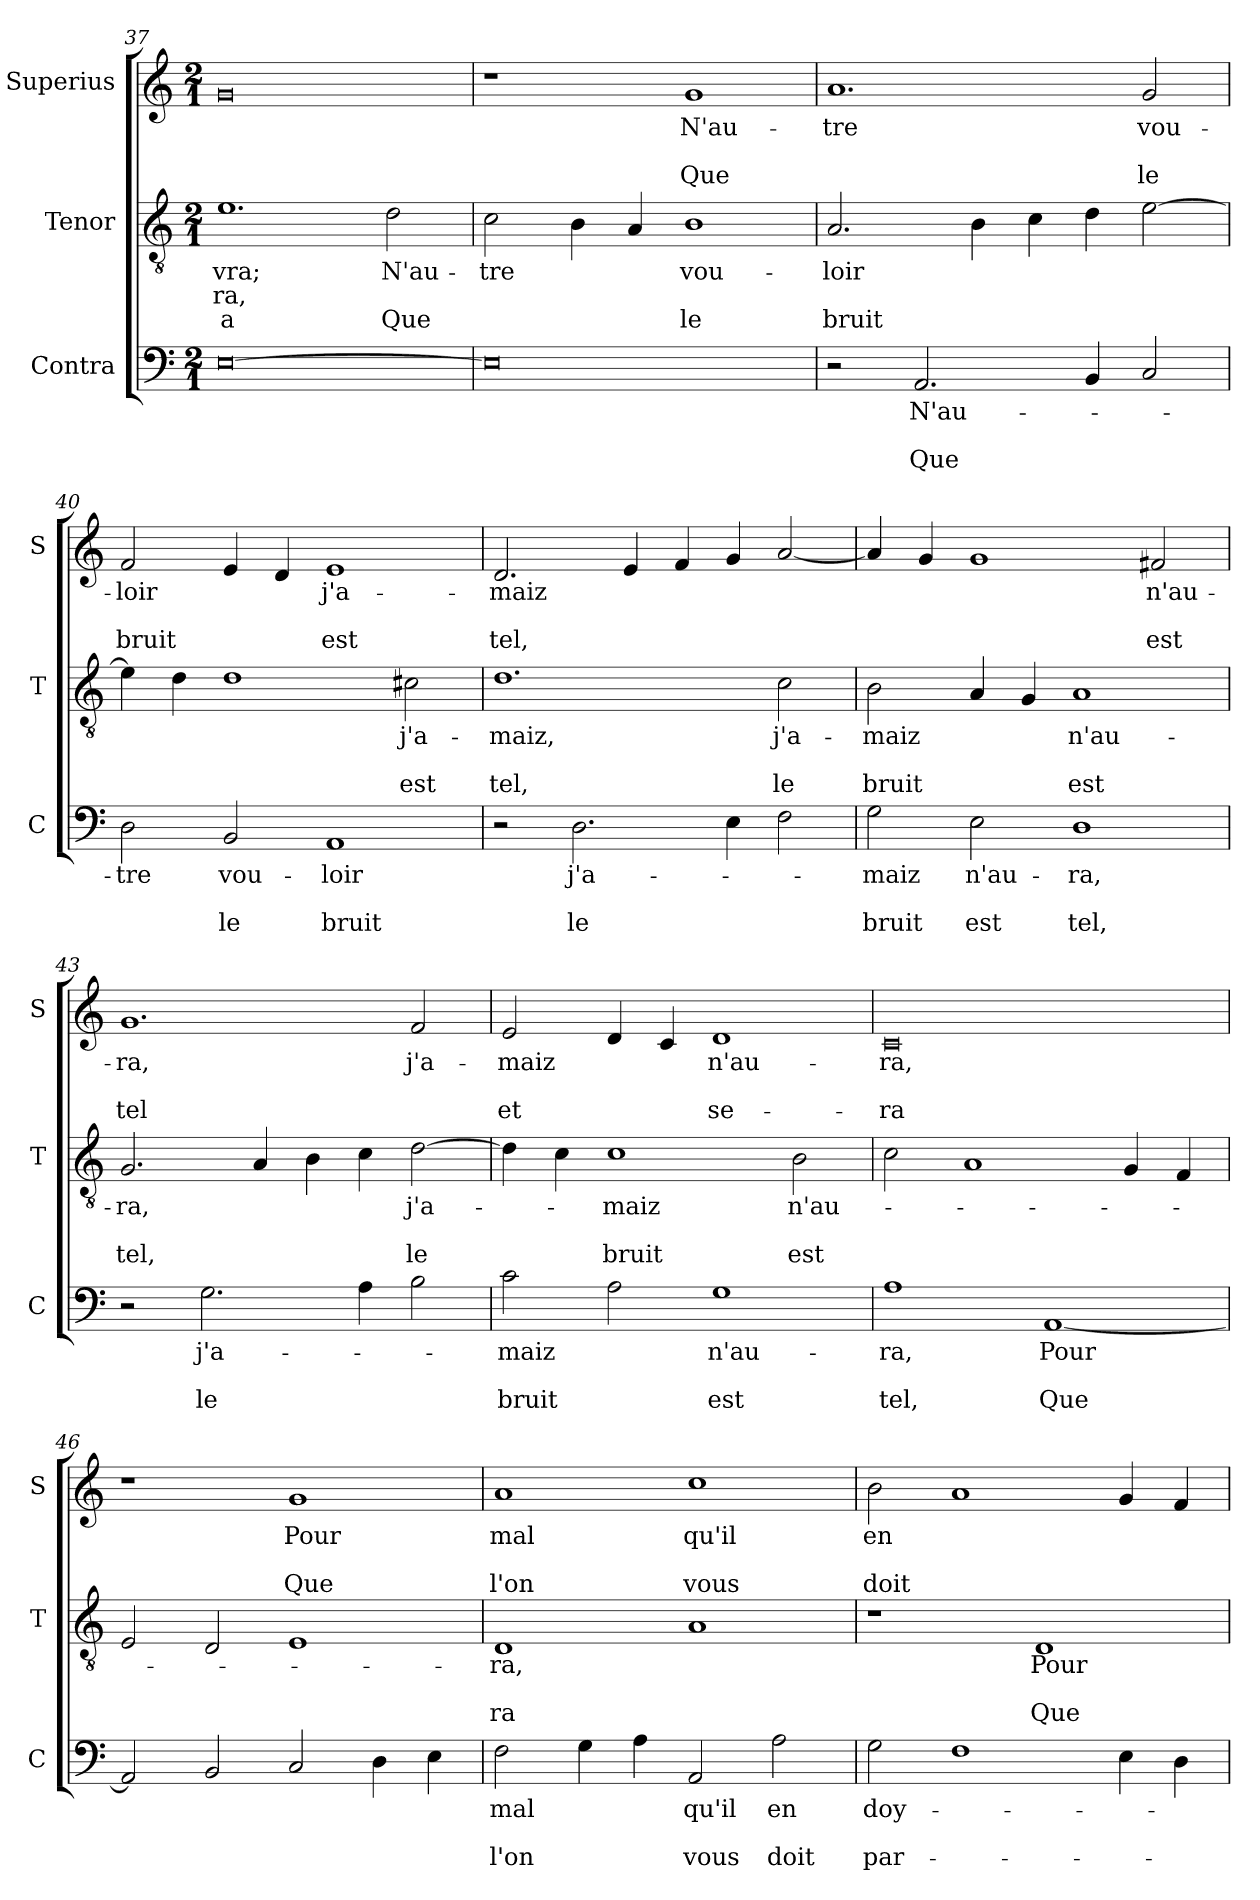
**kern	**text	**text	**text	**kern	**text	**text	**text	**kern	**text	**text	**text
*part3	*part3	*part3	*part3	*part2	*part2	*part2	*part2	*part1	*part1	*part1	*part1
*staff3	*staff3	*staff3	*staff3	*staff2	*staff2	*staff2	*staff2	*staff1	*staff1	*staff1	*staff1
*I"Contra	*	*	*	*I"Tenor	*	*	*	*I"Superius	*	*	*
*I'C	*	*	*	*I'T	*	*	*	*I'S	*	*	*
*clefF4	*	*	*	*clefGv2	*	*	*	*clefG2	*	*	*
*k[]	*	*	*	*k[]	*	*	*	*k[]	*	*	*
*M2/1	*	*	*	*M2/1	*	*	*	*M2/1	*	*	*
=37	=37	=37	=37	=37	=37	=37	=37	=37	=37	=37	=37
[0E	.	.	.	1.e	-vra;	-ra,	a	0g	.	.	.
.	.	.	.	2d\	N'au-	.	Que	.	.	.	.
=38	=38	=38	=38	=38	=38	=38	=38	=38	=38	=38	=38
0E]	.	.	.	2c\	-tre	.	.	1r	.	.	.
.	.	.	.	4B\	.	.	.	.	.	.	.
.	.	.	.	4A/	.	.	.	.	.	.	.
.	.	.	.	1B	vou-	.	le	1g	N'au-	.	Que
=39	=39	=39	=39	=39	=39	=39	=39	=39	=39	=39	=39
2r	.	.	.	2.A/	-loir	.	bruit	1.a	-tre	.	.
2.AA/	N'au-	.	Que	.	.	.	.	.	.	.	.
.	.	.	.	4B\	.	.	.	.	.	.	.
.	.	.	.	4c\	.	.	.	.	.	.	.
4BB/	.	.	.	4d\	.	.	.	.	.	.	.
2C/	.	.	.	[2e\	.	.	.	2g/	vou-	.	le
=40	=40	=40	=40	=40	=40	=40	=40	=40	=40	=40	=40
2D\	-tre	.	.	4e\]	.	.	.	2f/	-loir	.	bruit
.	.	.	.	4d\	.	.	.	.	.	.	.
2BB/	vou-	.	le	1d	.	.	.	4e/	.	.	.
.	.	.	.	.	.	.	.	4d/	.	.	.
1AA	-loir	.	bruit	.	.	.	.	1e	j'a-	.	est
.	.	.	.	2c#X\	j'a-	.	est	.	.	.	.
=41	=41	=41	=41	=41	=41	=41	=41	=41	=41	=41	=41
2r	.	.	.	1.d	-maiz,	.	tel,	2.d/	-maiz	.	tel,
2.D\	j'a-	.	le	.	.	.	.	.	.	.	.
.	.	.	.	.	.	.	.	4e/	.	.	.
.	.	.	.	.	.	.	.	4f/	.	.	.
4E\	.	.	.	.	.	.	.	4g/	.	.	.
2F\	.	.	.	2c\	j'a-	.	le	[2a/	.	.	.
=42	=42	=42	=42	=42	=42	=42	=42	=42	=42	=42	=42
2G\	-maiz	.	bruit	2B\	-maiz	.	bruit	4a/]	.	.	.
.	.	.	.	.	.	.	.	4g/	.	.	.
2E\	n'au-	.	est	4A/	.	.	.	1g	.	.	.
.	.	.	.	4G/	.	.	.	.	.	.	.
1D	-ra,	.	tel,	1A	n'au-	.	est	.	.	.	.
.	.	.	.	.	.	.	.	2f#X/	n'au-	.	est
=43	=43	=43	=43	=43	=43	=43	=43	=43	=43	=43	=43
2r	.	.	.	2.G/	-ra,	.	tel,	1.g	-ra,	.	tel
2.G\	j'a-	.	le	.	.	.	.	.	.	.	.
.	.	.	.	4A/	.	.	.	.	.	.	.
.	.	.	.	4B\	.	.	.	.	.	.	.
4A\	.	.	.	4c\	.	.	.	.	.	.	.
2B\	.	.	.	[2d\	j'a-	.	le	2f/	j'a-	.	.
=44	=44	=44	=44	=44	=44	=44	=44	=44	=44	=44	=44
2c\	-maiz	.	bruit	4d\]	.	.	.	2e/	-maiz	.	et
.	.	.	.	4c\	.	.	.	.	.	.	.
2A\	.	.	.	1c	-maiz	.	bruit	4d/	.	.	.
.	.	.	.	.	.	.	.	4c/	.	.	.
1G	n'au-	.	est	.	.	.	.	1d	n'au-	.	se-
.	.	.	.	2B\	n'au-	.	est	.	.	.	.
=45	=45	=45	=45	=45	=45	=45	=45	=45	=45	=45	=45
1A	-ra,	.	tel,	2c\	.	.	.	0c	-ra,	.	-ra
.	.	.	.	1A	.	.	.	.	.	.	.
[1AA	Pour	.	Que	.	.	.	.	.	.	.	.
.	.	.	.	4G/	.	.	.	.	.	.	.
.	.	.	.	4F/	.	.	.	.	.	.	.
=46	=46	=46	=46	=46	=46	=46	=46	=46	=46	=46	=46
2AA/]	.	.	.	2E/	.	.	.	1r	.	.	.
2BB/	.	.	.	2D/	.	.	.	.	.	.	.
2C/	.	.	.	1E	.	.	.	1g	Pour	.	Que
4D\	.	.	.	.	.	.	.	.	.	.	.
4E\	.	.	.	.	.	.	.	.	.	.	.
=47	=47	=47	=47	=47	=47	=47	=47	=47	=47	=47	=47
2F\	mal	.	l'on	1D	-ra,	.	-ra	1a	mal	.	l'on
4G\	.	.	.	.	.	.	.	.	.	.	.
4A\	.	.	.	.	.	.	.	.	.	.	.
2AA/	qu'il	.	vous	1A	.	.	.	1cc	qu'il	.	vous
2A\	en	.	doit	.	.	.	.	.	.	.	.
=48	=48	=48	=48	=48	=48	=48	=48	=48	=48	=48	=48
2G\	doy-	.	par-	1r	.	.	.	2b\	en	.	doit
1F	.	.	.	.	.	.	.	1a	.	.	.
.	.	.	.	1D	Pour	.	Que	.	.	.	.
4E\	.	.	.	.	.	.	.	4g/	.	.	.
4D\	.	.	.	.	.	.	.	4f/	.	.	.
=	=	=	=	=	=	=	=	=	=	=	=
*-	*-	*-	*-	*-	*-	*-	*-	*-	*-	*-	*-
